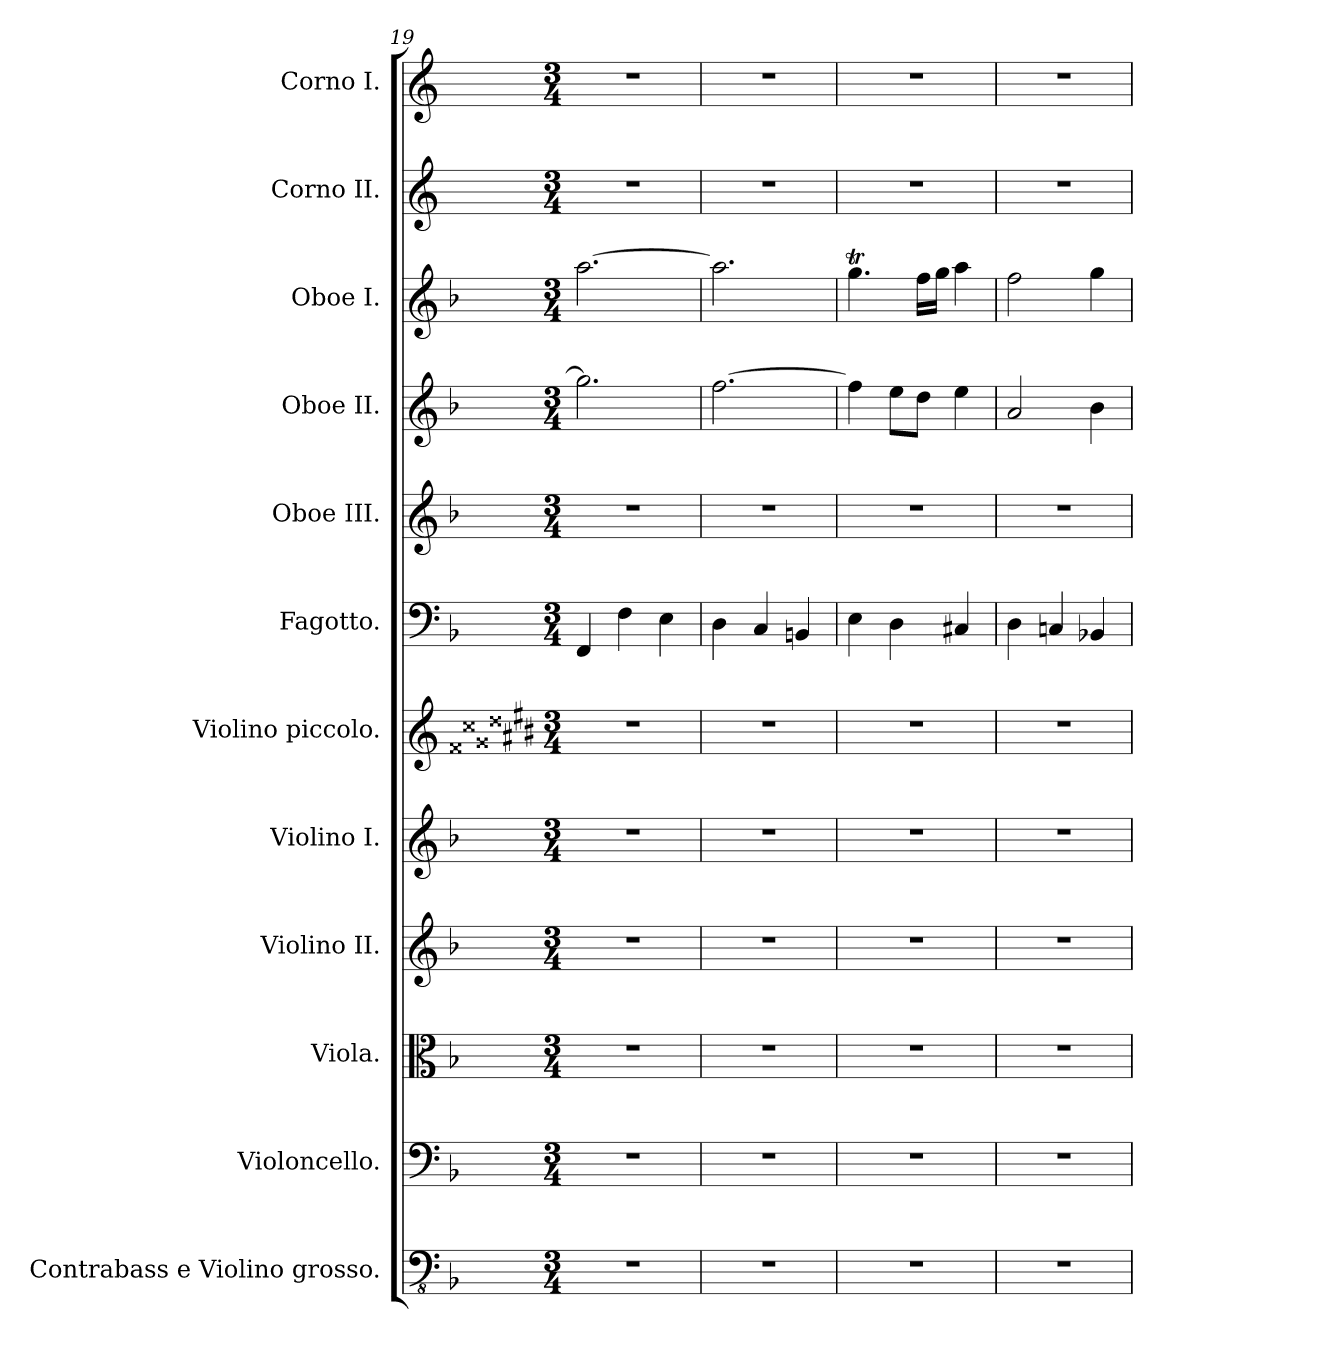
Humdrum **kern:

**kern	**kern	**kern	**kern	**kern	**kern	**kern	**kern	**kern	**kern	**kern	**kern
*part12	*part11	*part10	*part9	*part8	*part7	*part6	*part5	*part4	*part3	*part2	*part1
*staff12	*staff11	*staff10	*staff9	*staff8	*staff7	*staff6	*staff5	*staff4	*staff3	*staff2	*staff1
*I"Contrabass e Violino grosso.	*I"Violoncello.	*I"Viola.	*I"Violino II.	*I"Violino I.	*I"Violino piccolo.	*I"Fagotto.	*I"Oboe III.	*I"Oboe II.	*I"Oboe I.	*I"Corno II.	*I"Corno I.
*I'Cnb e Vln gr.	*I'Vlc.	*I'Vla.	*I'Vln II.	*I'Vln I.	*I'Vln picc.	*I'Fgt.	*I'Obe III.	*I'Obe II.	*I'Obe I.	*I'Crn II.	*I'Crn I.
*clefFv4	*clefF4	*clefC3	*clefG2	*clefG2	*clefG2	*clefF4	*clefG2	*clefG2	*clefG2	*clefG2	*clefG2
*ITrd7c12	*	*	*	*	*ITrd-1c-3	*	*	*	*	*ITrd4c7	*ITrd4c7
*k[b-]	*k[b-]	*k[b-]	*k[b-]	*k[b-]	*k[f##c##g##d##a#e#b#]	*k[b-]	*k[b-]	*k[b-]	*k[b-]	*k[b-]	*k[b-]
*M3/4	*M3/4	*M3/4	*M3/4	*M3/4	*M3/4	*M3/4	*M3/4	*M3/4	*M3/4	*M3/4	*M3/4
=19	=19	=19	=19	=19	=19	=19	=19	=19	=19	=19	=19
2.r	2.r	2.r	2.r	2.r	2.r	4FF/	2.r	2.gg\]	[2.aa\	2.r	2.r
.	.	.	.	.	.	4F\	.	.	.	.	.
.	.	.	.	.	.	4E\	.	.	.	.	.
=20	=20	=20	=20	=20	=20	=20	=20	=20	=20	=20	=20
2.r	2.r	2.r	2.r	2.r	2.r	4D\	2.r	[2.ff\	2.aa\]	2.r	2.r
.	.	.	.	.	.	4C/	.	.	.	.	.
.	.	.	.	.	.	4BBn/	.	.	.	.	.
=21	=21	=21	=21	=21	=21	=21	=21	=21	=21	=21	=21
2.r	2.r	2.r	2.r	2.r	2.r	4E\	2.r	4ff\]	4.ggT\	2.r	2.r
.	.	.	.	.	.	4D\	.	8ee\L	.	.	.
.	.	.	.	.	.	.	.	8dd\J	16ff\LL	.	.
.	.	.	.	.	.	.	.	.	16gg\JJ	.	.
.	.	.	.	.	.	4C#X/	.	4ee\	4aa\	.	.
=22	=22	=22	=22	=22	=22	=22	=22	=22	=22	=22	=22
2.r	2.r	2.r	2.r	2.r	2.r	4D\	2.r	2a/	2ff\	2.r	2.r
.	.	.	.	.	.	4Cn/	.	.	.	.	.
.	.	.	.	.	.	4BB-X/	.	4b-\	4gg\	.	.
=	=	=	=	=	=	=	=	=	=	=	=
*-	*-	*-	*-	*-	*-	*-	*-	*-	*-	*-	*-
